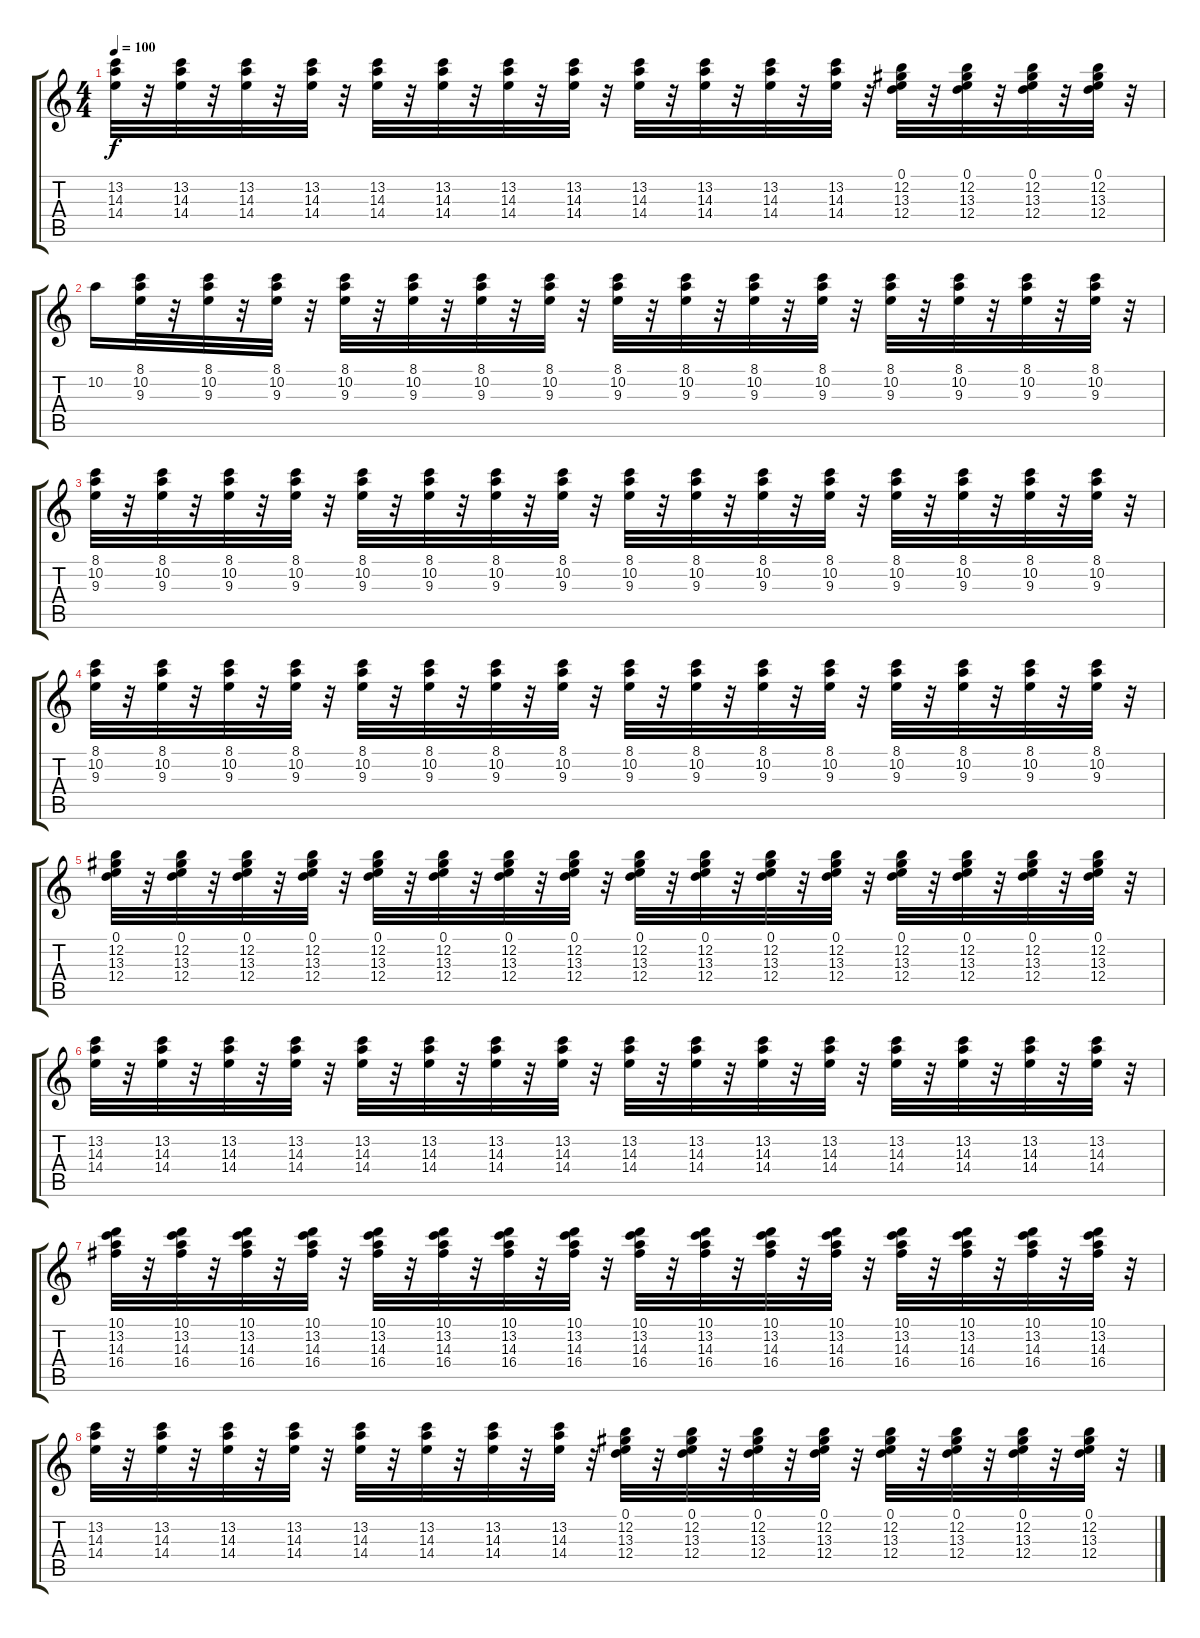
\track "" {instrument acousticguitarnylon}
\staff {score tabs}
\tuning (E4 B3 G3 D3 A2 E2) {hide}
\ts (4 4)
\tempo 100
\clef g2
\ks c
(13.2 14.3 14.4).32{dy f} r.32 (13.2 14.3 14.4).32 r.32 (13.2 14.3 14.4).32 r.32 (13.2 14.3 14.4).32 r.32 (13.2 14.3 14.4).32 r.32 (13.2 14.3 14.4).32 r.32 (13.2 14.3 14.4).32 r.32 (13.2 14.3 14.4).32 r.32 (13.2 14.3 14.4).32 r.32 (13.2 14.3 14.4).32 r.32 (13.2 14.3 14.4).32 r.32 (13.2 14.3 14.4).32 r.32 (0.1 12.2 13.3 12.4).32 r.32 (0.1 12.2 13.3 12.4).32 r.32 (0.1 12.2 13.3 12.4).32 r.32 (0.1 12.2 13.3 12.4).32 r.32 |
10.2.16 (8.1 10.2 9.3).32 r.32 (8.1 10.2 9.3).32 r.32 (8.1 10.2 9.3).32 r.32 (8.1 10.2 9.3).32 r.32 (8.1 10.2 9.3).32 r.32 (8.1 10.2 9.3).32 r.32 (8.1 10.2 9.3).32 r.32 (8.1 10.2 9.3).32 r.32 (8.1 10.2 9.3).32 r.32 (8.1 10.2 9.3).32 r.32 (8.1 10.2 9.3).32 r.32 (8.1 10.2 9.3).32 r.32 (8.1 10.2 9.3).32 r.32 (8.1 10.2 9.3).32 r.32 (8.1 10.2 9.3).32 r.32 |
(8.1 10.2 9.3).32 r.32 (8.1 10.2 9.3).32 r.32 (8.1 10.2 9.3).32 r.32 (8.1 10.2 9.3).32 r.32 (8.1 10.2 9.3).32 r.32 (8.1 10.2 9.3).32 r.32 (8.1 10.2 9.3).32 r.32 (8.1 10.2 9.3).32 r.32 (8.1 10.2 9.3).32 r.32 (8.1 10.2 9.3).32 r.32 (8.1 10.2 9.3).32 r.32 (8.1 10.2 9.3).32 r.32 (8.1 10.2 9.3).32 r.32 (8.1 10.2 9.3).32 r.32 (8.1 10.2 9.3).32 r.32 (8.1 10.2 9.3).32 r.32 |
(8.1 10.2 9.3).32 r.32 (8.1 10.2 9.3).32 r.32 (8.1 10.2 9.3).32 r.32 (8.1 10.2 9.3).32 r.32 (8.1 10.2 9.3).32 r.32 (8.1 10.2 9.3).32 r.32 (8.1 10.2 9.3).32 r.32 (8.1 10.2 9.3).32 r.32 (8.1 10.2 9.3).32 r.32 (8.1 10.2 9.3).32 r.32 (8.1 10.2 9.3).32 r.32 (8.1 10.2 9.3).32 r.32 (8.1 10.2 9.3).32 r.32 (8.1 10.2 9.3).32 r.32 (8.1 10.2 9.3).32 r.32 (8.1 10.2 9.3).32 r.32 |
(0.1 12.2 13.3 12.4).32 r.32 (0.1 12.2 13.3 12.4).32 r.32 (0.1 12.2 13.3 12.4).32 r.32 (0.1 12.2 13.3 12.4).32 r.32 (0.1 12.2 13.3 12.4).32 r.32 (0.1 12.2 13.3 12.4).32 r.32 (0.1 12.2 13.3 12.4).32 r.32 (0.1 12.2 13.3 12.4).32 r.32 (0.1 12.2 13.3 12.4).32 r.32 (0.1 12.2 13.3 12.4).32 r.32 (0.1 12.2 13.3 12.4).32 r.32 (0.1 12.2 13.3 12.4).32 r.32 (0.1 12.2 13.3 12.4).32 r.32 (0.1 12.2 13.3 12.4).32 r.32 (0.1 12.2 13.3 12.4).32 r.32 (0.1 12.2 13.3 12.4).32 r.32 |
(13.2 14.3 14.4).32 r.32 (13.2 14.3 14.4).32 r.32 (13.2 14.3 14.4).32 r.32 (13.2 14.3 14.4).32 r.32 (13.2 14.3 14.4).32 r.32 (13.2 14.3 14.4).32 r.32 (13.2 14.3 14.4).32 r.32 (13.2 14.3 14.4).32 r.32 (13.2 14.3 14.4).32 r.32 (13.2 14.3 14.4).32 r.32 (13.2 14.3 14.4).32 r.32 (13.2 14.3 14.4).32 r.32 (13.2 14.3 14.4).32 r.32 (13.2 14.3 14.4).32 r.32 (13.2 14.3 14.4).32 r.32 (13.2 14.3 14.4).32 r.32 |
(10.1 13.2 14.3 16.4).32 r.32 (10.1 13.2 14.3 16.4).32 r.32 (10.1 13.2 14.3 16.4).32 r.32 (10.1 13.2 14.3 16.4).32 r.32 (10.1 13.2 14.3 16.4).32 r.32 (10.1 13.2 14.3 16.4).32 r.32 (10.1 13.2 14.3 16.4).32 r.32 (10.1 13.2 14.3 16.4).32 r.32 (10.1 13.2 14.3 16.4).32 r.32 (10.1 13.2 14.3 16.4).32 r.32 (10.1 13.2 14.3 16.4).32 r.32 (10.1 13.2 14.3 16.4).32 r.32 (10.1 13.2 14.3 16.4).32 r.32 (10.1 13.2 14.3 16.4).32 r.32 (10.1 13.2 14.3 16.4).32 r.32 (10.1 13.2 14.3 16.4).32 r.32 |
(13.2 14.3 14.4).32 r.32 (13.2 14.3 14.4).32 r.32 (13.2 14.3 14.4).32 r.32 (13.2 14.3 14.4).32 r.32 (13.2 14.3 14.4).32 r.32 (13.2 14.3 14.4).32 r.32 (13.2 14.3 14.4).32 r.32 (13.2 14.3 14.4).32 r.32 (0.1 12.2 13.3 12.4).32 r.32 (0.1 12.2 13.3 12.4).32 r.32 (0.1 12.2 13.3 12.4).32 r.32 (0.1 12.2 13.3 12.4).32 r.32 (0.1 12.2 13.3 12.4).32 r.32 (0.1 12.2 13.3 12.4).32 r.32 (0.1 12.2 13.3 12.4).32 r.32 (0.1 12.2 13.3 12.4).32 r.32
